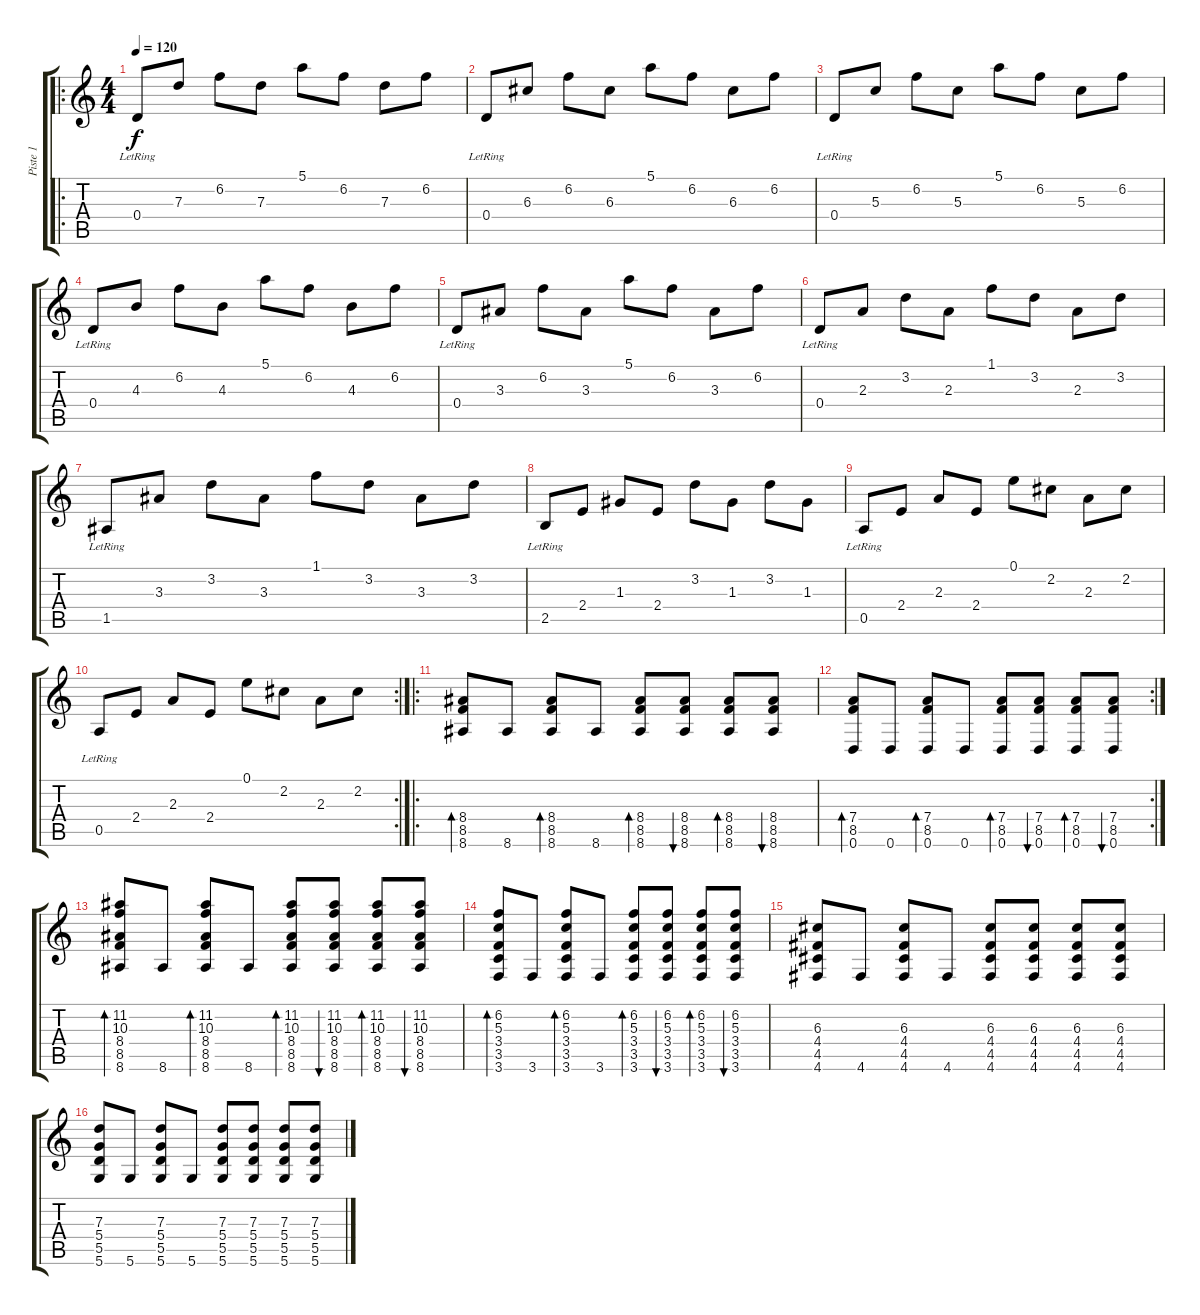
\track ("Piste 1" "Piste 1") {instrument acousticguitarsteel}
\staff {score tabs}
\tuning (E4 B3 G3 D3 A2 D2) {hide}
\ro
\ts (4 4)
\tempo 120
\clef g2
\ks c
0.4{lr}.8{dy f instrument acousticguitarsteel} 7.3.8 6.2.8 7.3.8 5.1.8 6.2.8 7.3.8 6.2.8 |
0.4{lr}.8 6.3.8 6.2.8 6.3.8 5.1.8 6.2.8 6.3.8 6.2.8 |
0.4{lr}.8 5.3.8 6.2.8 5.3.8 5.1.8 6.2.8 5.3.8 6.2.8 |
0.4{lr}.8 4.3.8 6.2.8 4.3.8 5.1.8 6.2.8 4.3.8 6.2.8 |
0.4{lr}.8 3.3.8 6.2.8 3.3.8 5.1.8 6.2.8 3.3.8 6.2.8 |
0.4{lr}.8 2.3.8 3.2.8 2.3.8 1.1.8 3.2.8 2.3.8 3.2.8 |
1.5{lr}.8 3.3.8 3.2.8 3.3.8 1.1.8 3.2.8 3.3.8 3.2.8 |
2.5{lr}.8 2.4.8 1.3.8 2.4.8 3.2.8 1.3.8 3.2.8 1.3.8 |
0.5{lr}.8 2.4.8 2.3.8 2.4.8 0.1.8 2.2.8 2.3.8 2.2.8 |
\rc 2
0.5{lr}.8 2.4.8 2.3.8 2.4.8 0.1.8 2.2.8 2.3.8 2.2.8 |
\ro
(8.4 8.5 8.6).8{bd 60} 8.6.8 (8.4 8.5 8.6).8{bd 60} 8.6.8 (8.4 8.5 8.6).8{bd 60} (8.4 8.5 8.6).8{bu 60} (8.4 8.5 8.6).8{bd 60} (8.4 8.5 8.6).8{bu 60} |
\rc 2
(7.4 8.5 0.6).8{bd 60} 0.6.8 (7.4 8.5 0.6).8{bd 60} 0.6.8 (7.4 8.5 0.6).8{bd 60} (7.4 8.5 0.6).8{bu 60} (7.4 8.5 0.6).8{bd 60} (7.4 8.5 0.6).8{bu 60} |
(11.2 10.3 8.4 8.5 8.6).8{bd 60} 8.6.8 (11.2 10.3 8.4 8.5 8.6).8{bd 60} 8.6.8 (11.2 10.3 8.4 8.5 8.6).8{bd 60} (11.2 10.3 8.4 8.5 8.6).8{bu 60} (11.2 10.3 8.4 8.5 8.6).8{bd 60} (11.2 10.3 8.4 8.5 8.6).8{bu 60} |
(6.2 5.3 3.4 3.5 3.6).8{bd 120} 3.6.8 (6.2 5.3 3.4 3.5 3.6).8{bd 120} 3.6.8 (6.2 5.3 3.4 3.5 3.6).8{bd 120} (6.2 5.3 3.4 3.5 3.6).8{bu 120} (6.2 5.3 3.4 3.5 3.6).8{bd 120} (6.2 5.3 3.4 3.5 3.6).8{bu 120} |
(6.3 4.4 4.5 4.6).8 4.6.8 (6.3 4.4 4.5 4.6).8 4.6.8 (6.3 4.4 4.5 4.6).8 (6.3 4.4 4.5 4.6).8 (6.3 4.4 4.5 4.6).8 (6.3 4.4 4.5 4.6).8 |
(7.3 5.4 5.5 5.6).8 5.6.8 (7.3 5.4 5.5 5.6).8 5.6.8 (7.3 5.4 5.5 5.6).8 (7.3 5.4 5.5 5.6).8 (7.3 5.4 5.5 5.6).8 (7.3 5.4 5.5 5.6).8
